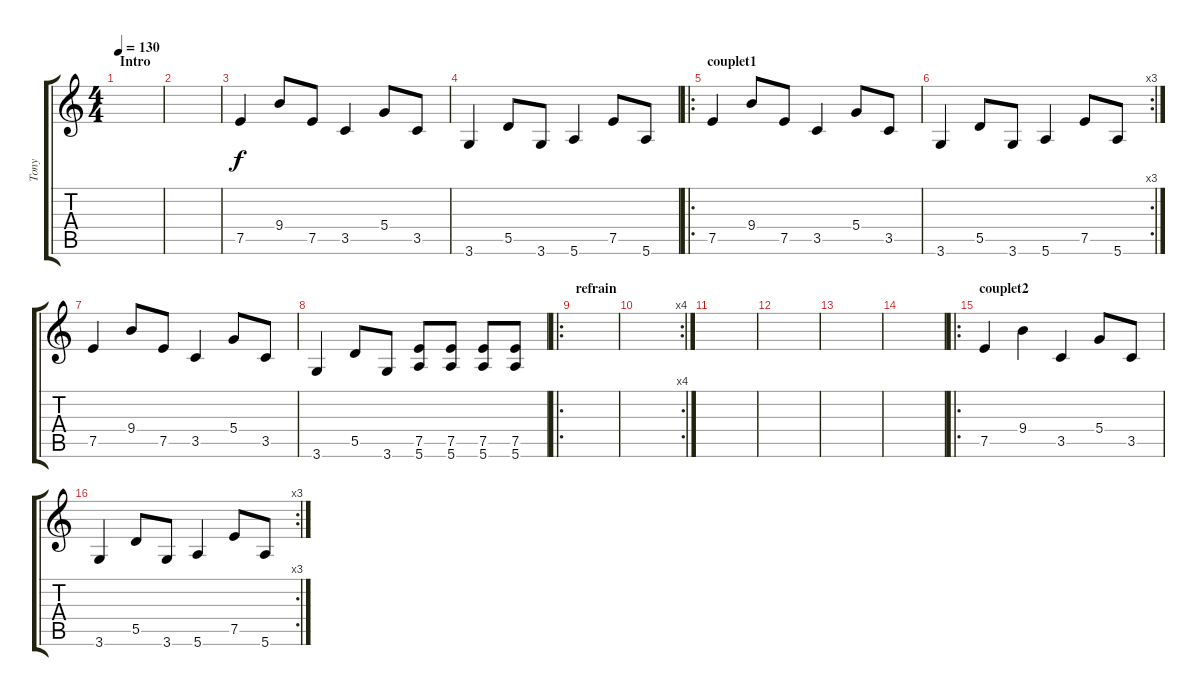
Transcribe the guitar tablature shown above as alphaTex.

\track ("Tony" "Tony") {instrument electricguitarclean}
\staff {score tabs}
\tuning (E4 B3 G3 D3 A2 E2) {hide}
\ts (4 4)
\section ("" "Intro")
\tempo 130
\clef g2
\ks c
|
|
7.5.4 9.4.8 7.5.8 3.5.4 5.4.8 3.5.8 |
3.6.4 5.5.8 3.6.8 5.6.4 7.5.8 5.6.8 |
\ro
\section ("" "couplet1")
7.5.4 9.4.8 7.5.8 3.5.4 5.4.8 3.5.8 |
\rc 3
3.6.4 5.5.8 3.6.8 5.6.4 7.5.8 5.6.8 |
7.5.4 9.4.8 7.5.8 3.5.4 5.4.8 3.5.8 |
3.6.4 5.5.8 3.6.8 (7.5 5.6).8 (7.5 5.6).8 (7.5 5.6).8 (7.5 5.6).8 |
\ro
\section ("" "refrain")
|
\rc 4
|
|
|
|
|
\ro
\section ("" "couplet2")
7.5.4 9.4.4 3.5.4 5.4.8 3.5.8 |
\rc 3
3.6.4 5.5.8 3.6.8 5.6.4 7.5.8 5.6.8
